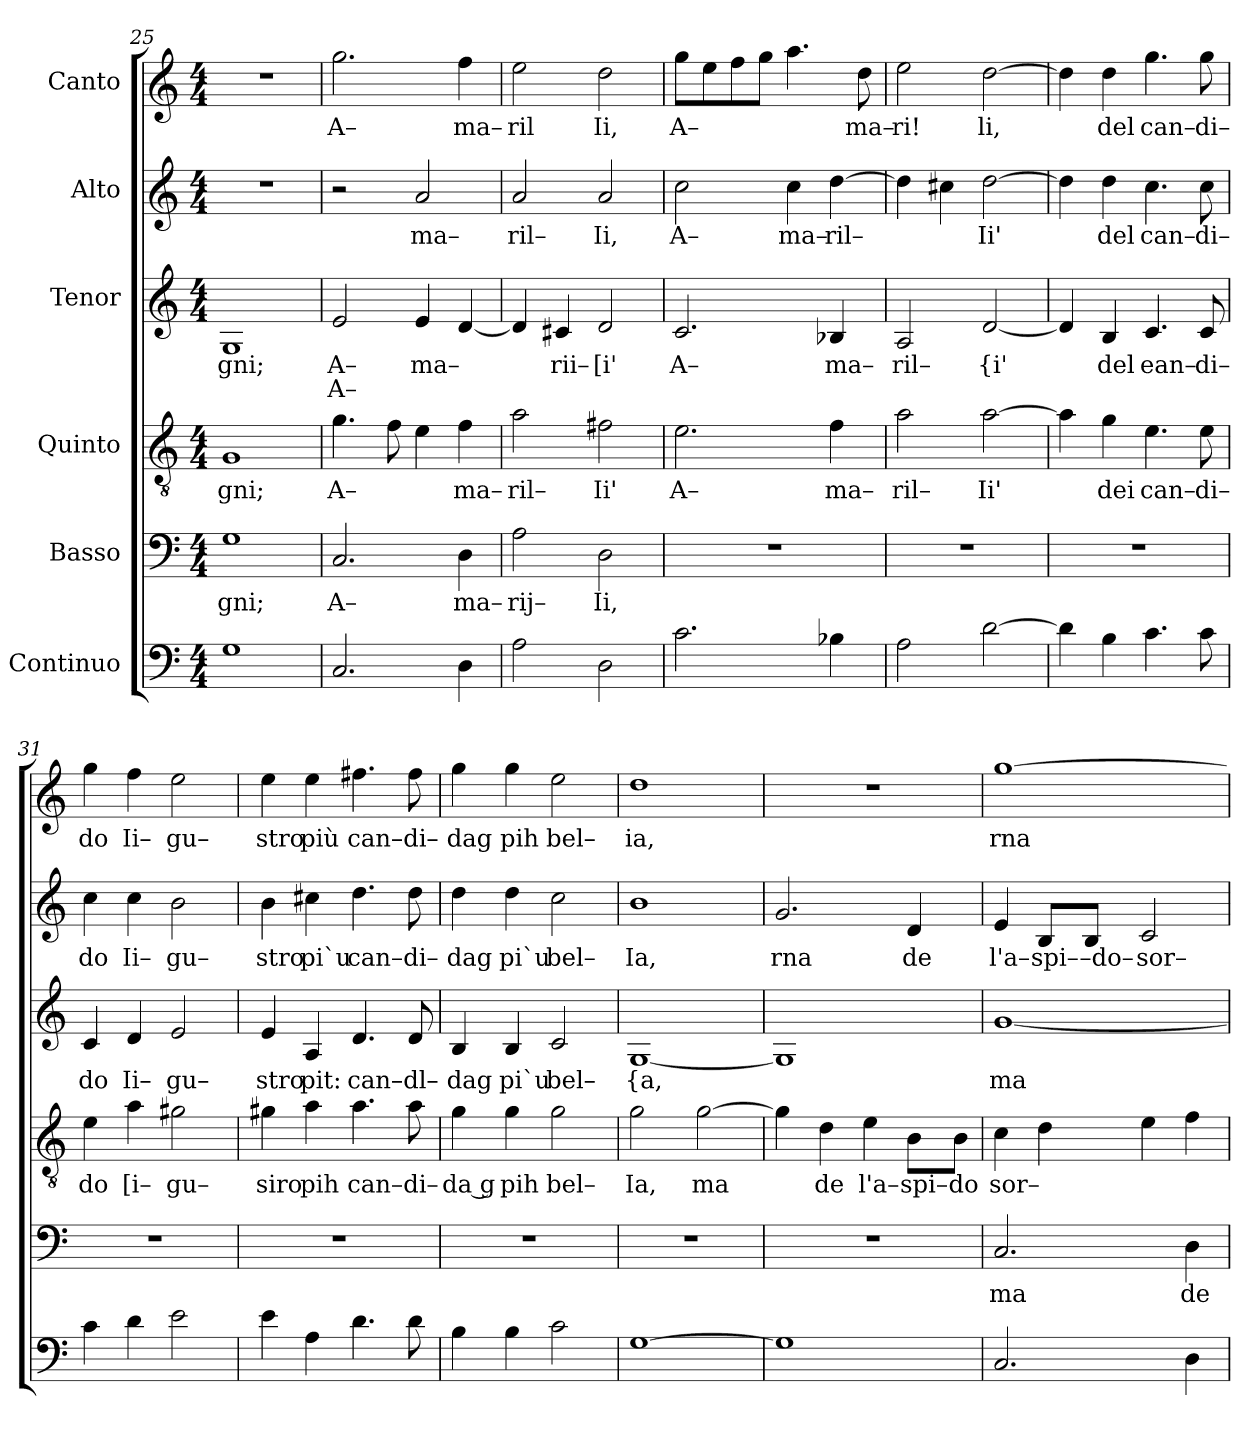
**kern	**kern	**text	**kern	**text	**kern	**text	**text	**kern	**text	**kern	**text
*part6	*part5	*part5	*part4	*part4	*part3	*part3	*part3	*part2	*part2	*part1	*part1
*staff6	*staff5	*staff5	*staff4	*staff4	*staff3	*staff3	*staff3	*staff2	*staff2	*staff1	*staff1
*I"Continuo	*I"Basso	*	*I"Quinto	*	*I"Tenor	*	*	*I"Alto	*	*I"Canto	*
*clefF4	*clefF4	*	*clefGv2	*	*clefG2	*	*	*clefG2	*	*clefG2	*
*k[]	*k[]	*	*k[]	*	*k[]	*	*	*k[]	*	*k[]	*
*M4/4	*M4/4	*	*M4/4	*	*M4/4	*	*	*M4/4	*	*M4/4	*
=25	=25	=25	=25	=25	=25	=25	=25	=25	=25	=25	=25
!	!	!LO:LY:b	!	!LO:LY:b	!	!LO:LY:b	!	!	!	!	!
1G	1G	gni;	1G	gni;	1G	gni;	.	1r	.	1r	.
=26	=26	=26	=26	=26	=26	=26	=26	=26	=26	=26	=26
!	!	!LO:LY:b	!	!LO:LY:b	!	!LO:LY:b	!LO:LY:b	!	!	!	!LO:LY:b
2.C/	2.C/	A–	4.g\	A–	2e/	A–	A–	2r	.	2.gg\	A–
.	.	.	8f\	.	.	.	.	.	.	.	.
!	!	!	!	!	!	!LO:LY:b	!	!	!LO:LY:b	!	!
.	.	.	4e\	.	4e/	ma–	.	2a/	ma–	.	.
!	!	!LO:LY:b	!	!LO:LY:b	!	!	!	!	!	!	!LO:LY:b
4D\	4D\	ma–	4f\	ma–	[4d/	.	.	.	.	4ff\	ma–
=27	=27	=27	=27	=27	=27	=27	=27	=27	=27	=27	=27
!	!	!LO:LY:b	!	!LO:LY:b	!	!	!	!	!LO:LY:b	!	!LO:LY:b
2A\	2A\	rij–	2a\	ril–	4d/]	.	.	2a/	ril–	2ee\	ril
!	!	!	!	!	!	!LO:LY:b	!	!	!	!	!
.	.	.	.	.	4c#X/	rii–	.	.	.	.	.
!	!	!LO:LY:b	!	!LO:LY:b	!	!LO:LY:b	!	!	!LO:LY:b	!	!LO:LY:b
2D\	2D\	Ii,	2f#X\	Ii'	2d/	[i'	.	2a/	Ii,	2dd\	Ii,
=28	=28	=28	=28	=28	=28	=28	=28	=28	=28	=28	=28
!	!	!	!	!LO:LY:b	!	!LO:LY:b	!	!	!LO:LY:b	!	!LO:LY:b
2.c\	1r	.	2.e\	A–	2.c/	A–	.	2cc\	A–	8gg\L	A–
.	.	.	.	.	.	.	.	.	.	8ee\	.
.	.	.	.	.	.	.	.	.	.	8ff\	.
.	.	.	.	.	.	.	.	.	.	8gg\J	.
!	!	!	!	!	!	!	!	!	!LO:LY:b	!	!
.	.	.	.	.	.	.	.	4cc\	ma–	4.aa\	.
!	!	!	!	!LO:LY:b	!	!LO:LY:b	!	!	!LO:LY:b	!	!
4B-X\	.	.	4f\	ma–	4B-X/	ma–	.	[4dd\	ril–	.	.
!	!	!	!	!	!	!	!	!	!	!	!LO:LY:b
.	.	.	.	.	.	.	.	.	.	8dd\	ma–
=29	=29	=29	=29	=29	=29	=29	=29	=29	=29	=29	=29
!	!	!	!	!LO:LY:b	!	!LO:LY:b	!	!	!	!	!LO:LY:b
2A\	1r	.	2a\	ril–	2A/	ril–	.	4dd\]	.	2ee\	ri!
.	.	.	.	.	.	.	.	4cc#X\	.	.	.
!	!	!	!	!LO:LY:b	!	!LO:LY:b	!	!	!LO:LY:b	!	!LO:LY:b
[2d\	.	.	[2a\	Ii'	[2d/	{i'	.	[2dd\	Ii'	[2dd\	li,
=30	=30	=30	=30	=30	=30	=30	=30	=30	=30	=30	=30
4d\]	1r	.	4a\]	.	4d/]	.	.	4dd\]	.	4dd\]	.
!	!	!	!	!LO:LY:b	!	!LO:LY:b	!	!	!LO:LY:b	!	!LO:LY:b
4B\	.	.	4g\	dei	4B/	del	.	4dd\	del	4dd\	del
!	!	!	!	!LO:LY:b	!	!LO:LY:b	!	!	!LO:LY:b	!	!LO:LY:b
4.c\	.	.	4.e\	can–	4.c/	ean–	.	4.cc\	can–	4.gg\	can–
!	!	!	!	!LO:LY:b	!	!LO:LY:b	!	!	!LO:LY:b	!	!LO:LY:b
8c\	.	.	8e\	di–	8c/	di–	.	8cc\	di–	8gg\	di–
=31	=31	=31	=31	=31	=31	=31	=31	=31	=31	=31	=31
!	!	!	!	!LO:LY:b	!	!LO:LY:b	!	!	!LO:LY:b	!	!LO:LY:b
4c\	1r	.	4e\	do	4c/	do	.	4cc\	do	4gg\	do
!	!	!	!	!LO:LY:b	!	!LO:LY:b	!	!	!LO:LY:b	!	!LO:LY:b
4d\	.	.	4a\	[i–	4d/	Ii–	.	4cc\	Ii–	4ff\	Ii–
!	!	!	!	!LO:LY:b	!	!LO:LY:b	!	!	!LO:LY:b	!	!LO:LY:b
2e\	.	.	2g#X\	gu–	2e/	gu–	.	2b\	gu–	2ee\	gu–
=32	=32	=32	=32	=32	=32	=32	=32	=32	=32	=32	=32
!	!	!	!	!LO:LY:b	!	!LO:LY:b	!	!	!LO:LY:b	!	!LO:LY:b
4e\	1r	.	4g#X\	siro	4e/	stro	.	4b\	stro	4ee\	stro
!	!	!	!	!LO:LY:b	!	!LO:LY:b	!	!	!LO:LY:b	!	!LO:LY:b
4A\	.	.	4a\	pih	4A/	pit:	.	4cc#X\	pi`u	4ee\	più
!	!	!	!	!LO:LY:b	!	!LO:LY:b	!	!	!LO:LY:b	!	!LO:LY:b
4.d\	.	.	4.a\	can–	4.d/	can–	.	4.dd\	can–	4.ff#X\	can–
!	!	!	!	!LO:LY:b	!	!LO:LY:b	!	!	!LO:LY:b	!	!LO:LY:b
8d\	.	.	8a\	di–	8d/	dl–	.	8dd\	di–	8ff#\	di–
=33	=33	=33	=33	=33	=33	=33	=33	=33	=33	=33	=33
!	!	!	!	!LO:LY:b	!	!LO:LY:b	!	!	!LO:LY:b	!	!LO:LY:b
4B\	1r	.	4g\	da g	4B/	dag	.	4dd\	dag	4gg\	dag
!	!	!	!	!LO:LY:b	!	!LO:LY:b	!	!	!LO:LY:b	!	!LO:LY:b
4B\	.	.	4g\	pih	4B/	pi`u	.	4dd\	pi`u	4gg\	pih
!	!	!	!	!LO:LY:b	!	!LO:LY:b	!	!	!LO:LY:b	!	!LO:LY:b
2c\	.	.	2g\	bel–	2c/	bel–	.	2cc\	bel–	2ee\	bel–
=34	=34	=34	=34	=34	=34	=34	=34	=34	=34	=34	=34
!	!	!	!	!LO:LY:b	!	!LO:LY:b	!	!	!LO:LY:b	!	!LO:LY:b
[1G	1r	.	2g\	Ia,	[1G	{a,	.	1b	Ia,	1dd	ia,
!	!	!	!	!LO:LY:b	!	!	!	!	!	!	!
.	.	.	[2g\	ma	.	.	.	.	.	.	.
=35	=35	=35	=35	=35	=35	=35	=35	=35	=35	=35	=35
!	!	!	!	!	!	!	!	!	!LO:LY:b	!	!
1G]	1r	.	4g\]	.	1G]	.	.	2.g/	rna	1r	.
!	!	!	!	!LO:LY:b	!	!	!	!	!	!	!
.	.	.	4d\	de	.	.	.	.	.	.	.
!	!	!	!	!LO:LY:b	!	!	!	!	!	!	!
.	.	.	4e\	l'a–	.	.	.	.	.	.	.
!	!	!	!	!LO:LY:b	!	!	!	!	!LO:LY:b	!	!
.	.	.	8B\L	spi–	.	.	.	4d/	de	.	.
!	!	!	!	!LO:LY:b	!	!	!	!	!	!	!
.	.	.	8B\J	do	.	.	.	.	.	.	.
=36	=36	=36	=36	=36	=36	=36	=36	=36	=36	=36	=36
!	!	!LO:LY:b	!	!LO:LY:b	!	!LO:LY:b	!	!	!LO:LY:b	!	!LO:LY:b
2.C/	2.C/	ma	4c\	sor–	[1g	ma	.	4e/	l'a–	[1gg	rna
!	!	!	!	!	!	!	!	!	!LO:LY:b	!	!
.	.	.	4d\	.	.	.	.	8B/L	spi–	.	.
!	!	!	!	!	!	!	!	!	!LO:LY:b	!	!
.	.	.	.	.	.	.	.	8B/J	–do–	.	.
!	!	!	!	!	!	!	!	!	!LO:LY:b	!	!
.	.	.	4e\	.	.	.	.	2c/	sor–	.	.
!	!	!LO:LY:b	!	!	!	!	!	!	!	!	!
4D\	4D\	de	4f\	.	.	.	.	.	.	.	.
=	=	=	=	=	=	=	=	=	=	=	=
*-	*-	*-	*-	*-	*-	*-	*-	*-	*-	*-	*-
